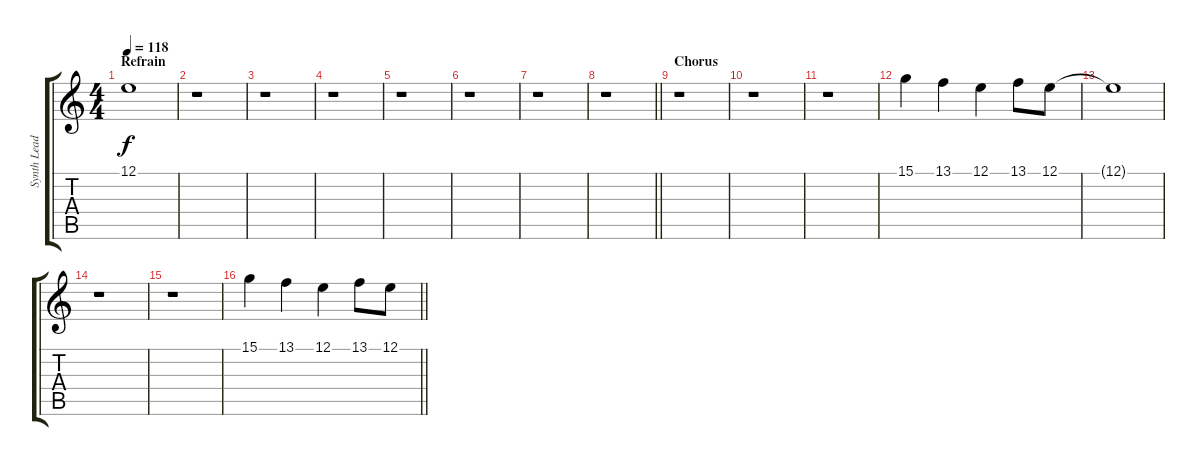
\track ("Synth Lead" "Synth Lead") {instrument stringensemble1}
\staff {score tabs}
\tuning (E4 B3 G3 D3 A2 E2) {hide}
\ts (4 4)
\section ("" "Refrain")
\tempo 118
\clef g2
\ks c
12.1{t}.1{dy f volume 4} |
r.1 |
r.1{volume 11} |
r.1 |
r.1 |
r.1 |
r.1 |
\barLineRight lightlight
r.1 |
\section ("" "Chorus")
r.1 |
r.1 |
r.1 |
15.1.4 13.1.4 12.1.4 13.1.8 12.1.8 |
12.1{t}.1{volume 4} |
r.1 |
r.1{volume 11} |
\barLineRight lightlight
15.1.4 13.1.4 12.1.4 13.1.8 12.1.8
